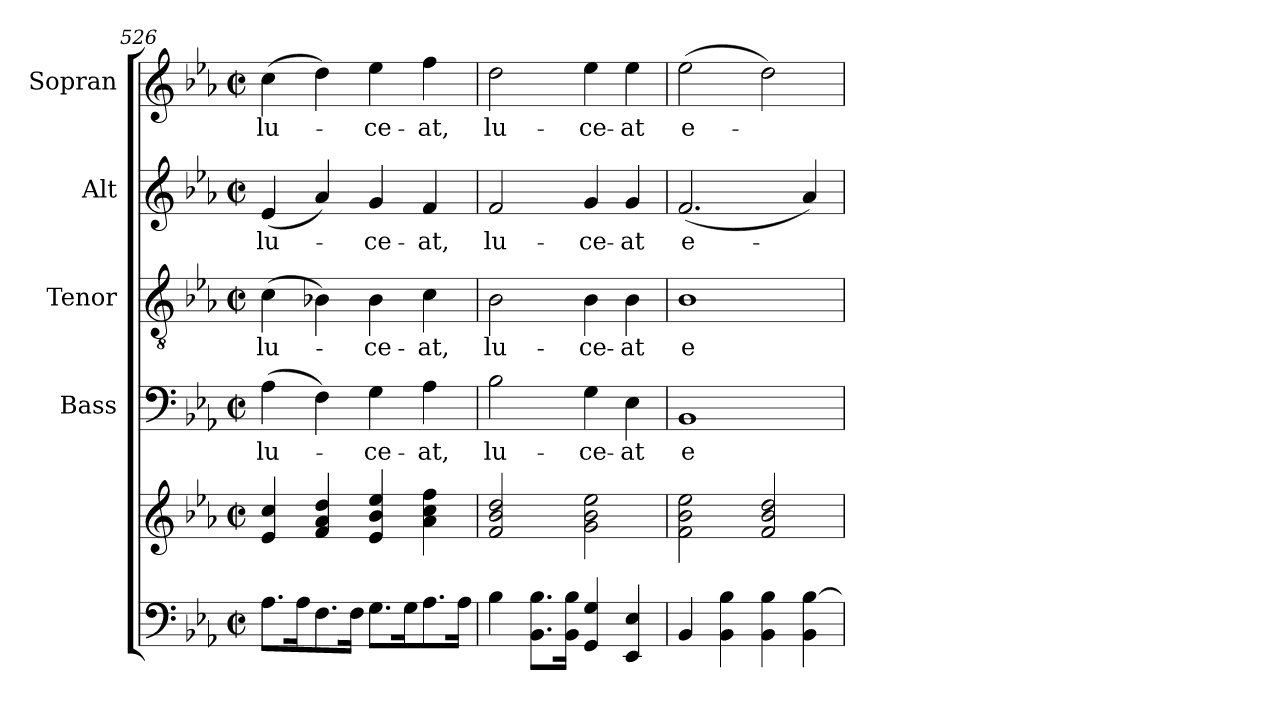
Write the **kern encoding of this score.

**kern	**kern	**kern	**text	**kern	**text	**kern	**text	**kern	**text
*part5	*part5	*part4	*part4	*part3	*part3	*part2	*part2	*part1	*part1
*staff6	*staff5	*staff4	*staff4	*staff3	*staff3	*staff2	*staff2	*staff1	*staff1
*	*	*I"Bass	*	*I"Tenor	*	*I"Alt	*	*I"Sopran	*
*	*	*I'B.	*	*I'T.	*	*I'A.	*	*I'S.	*
*clefF4	*clefG2	*clefF4	*	*clefGv2	*	*clefG2	*	*clefG2	*
*k[b-e-a-]	*k[b-e-a-]	*k[b-e-a-]	*	*k[b-e-a-]	*	*k[b-e-a-]	*	*k[b-e-a-]	*
*E-:	*E-:	*E-:	*	*E-:	*	*E-:	*	*E-:	*
*M2/2	*M2/2	*M2/2	*	*M2/2	*	*M2/2	*	*M2/2	*
*met(c|)	*met(c|)	*met(c|)	*	*met(c|)	*	*met(c|)	*	*met(c|)	*
=526	=526	=526	=526	=526	=526	=526	=526	=526	=526
!	!	!	!LO:LY:b	!	!LO:LY:b	!	!LO:LY:b	!	!LO:LY:b
8.A-\L	4e-/ 4cc/	(>4A-\	lu-	(>4c\	lu-	(<4e-/	lu-	(>4cc\	lu-
16A-\k	.	.	.	.	.	.	.	.	.
8.F\	4f/ 4a-/ 4dd/	4F\)	.	4B-X\)	.	4a-/)	.	4dd\)	.
16F\Jk	.	.	.	.	.	.	.	.	.
!	!	!	!LO:LY:b	!	!LO:LY:b	!	!LO:LY:b	!	!LO:LY:b
8.G\L	4e-/ 4b-/ 4ee-/	4G\	-ce-	4B-\	-ce-	4g/	-ce-	4ee-\	-ce-
16G\k	.	.	.	.	.	.	.	.	.
!	!	!	!LO:LY:b	!	!LO:LY:b	!	!LO:LY:b	!	!LO:LY:b
8.A-\	4a-\ 4cc\ 4ff\	4A-\	-at,	4c\	-at,	4f/	-at,	4ff\	-at,
16A-\Jk	.	.	.	.	.	.	.	.	.
!!LO:LB:g=z
=527	=527	=527	=527	=527	=527	=527	=527	=527	=527
!	!	!	!LO:LY:b	!	!LO:LY:b	!	!LO:LY:b	!	!LO:LY:b
4B-\	2f/ 2b-/ 2dd/	2B-\	lu-	2B-\	lu-	2f/	lu-	2dd\	lu-
8.BB-\ 8.B-\L	.	.	.	.	.	.	.	.	.
16BB-\ 16B-\Jk	.	.	.	.	.	.	.	.	.
!	!	!	!LO:LY:b	!	!LO:LY:b	!	!LO:LY:b	!	!LO:LY:b
4GG/ 4G/	2g\ 2b-\ 2ee-\	4G\	-ce-	4B-\	-ce-	4g/	-ce-	4ee-\	-ce-
!	!	!	!LO:LY:b	!	!LO:LY:b	!	!LO:LY:b	!	!LO:LY:b
4EE-/ 4E-/	.	4E-\	-at	4B-\	-at	4g/	-at	4ee-\	-at
=528	=528	=528	=528	=528	=528	=528	=528	=528	=528
!	!	!	!LO:LY:b	!	!LO:LY:b	!	!LO:LY:b	!	!LO:LY:b
4BB-/	2f\ 2b-\ 2ee-\	1BB-	e-	1B-	e-	(<2.f/	e-	(>2ee-\	e-
4BB-\ 4B-\	.	.	.	.	.	.	.	.	.
4BB-\ 4B-\	2f/ 2b-/ 2dd/	.	.	.	.	.	.	2dd\)	.
4BB-\ [4B-\	.	.	.	.	.	4a-/)	.	.	.
=	=	=	=	=	=	=	=	=	=
*-	*-	*-	*-	*-	*-	*-	*-	*-	*-
